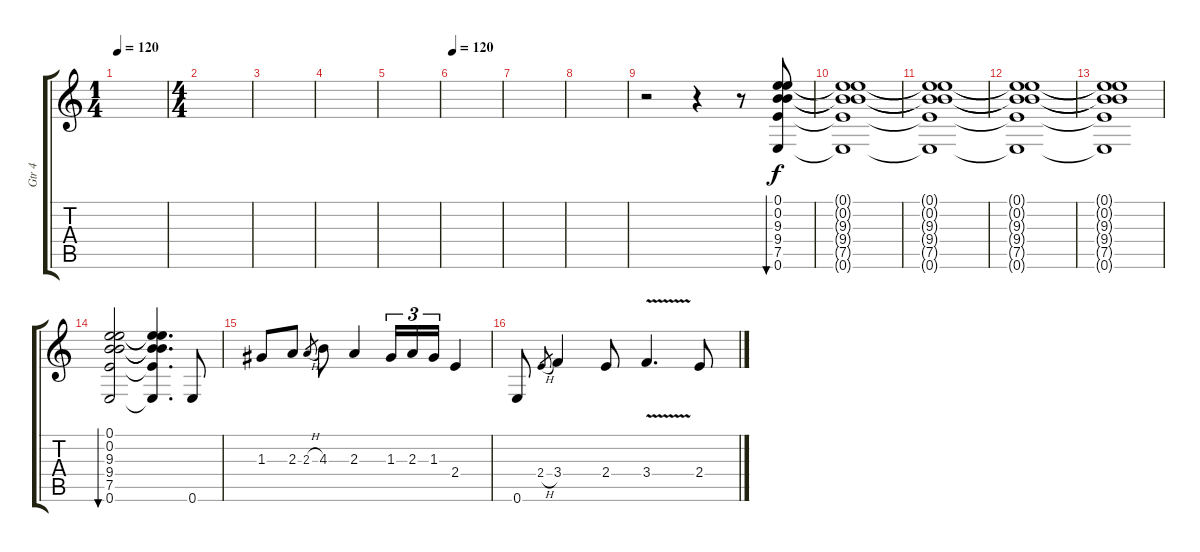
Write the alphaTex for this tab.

\track ("Gtr 4" "Gtr 4") {instrument distortionguitar}
\staff {score tabs}
\tuning (E4 B3 G3 D3 A2 E2) {hide}
\ts (1 4)
\tempo 120
\tempo 95
\tempo 99
\tempo 120
\clef g2
\ks c
|
\ts (4 4)
|
|
|
|
\tempo 120
|
|
|
r.2 r.4 r.8 (0.1 0.2 9.3 9.4 7.5 0.6).8{bu 240} |
(0.1{t} 0.2{t} 9.3{t} 9.4{t} 7.5{t} 0.6{t}).1 |
(0.1{t} 0.2{t} 9.3{t} 9.4{t} 7.5{t} 0.6{t}).1{volume 3} |
(0.1{t} 0.2{t} 9.3{t} 9.4{t} 7.5{t} 0.6{t}).1 |
(0.1{t} 0.2{t} 9.3{t} 9.4{t} 7.5{t} 0.6{t}).1 |
(0.1 0.2 9.3 9.4 7.5 0.6).2{bu 240 volume 13} (0.1{t} 0.2{t} 9.3{t} 9.4{t} 7.5{t} 0.6{t}).4{d} 0.6.8 |
1.3.8 2.3.8 2.3{h}.8{gr} 4.3.8 2.3.4 1.3.16{tu (3 2)} 2.3.16{tu (3 2)} 1.3.16{tu (3 2)} 2.4.4 |
0.6.8 2.4{h}.8{gr} 3.4.4 2.4.8 3.4{v}.4{d} 2.4.8
